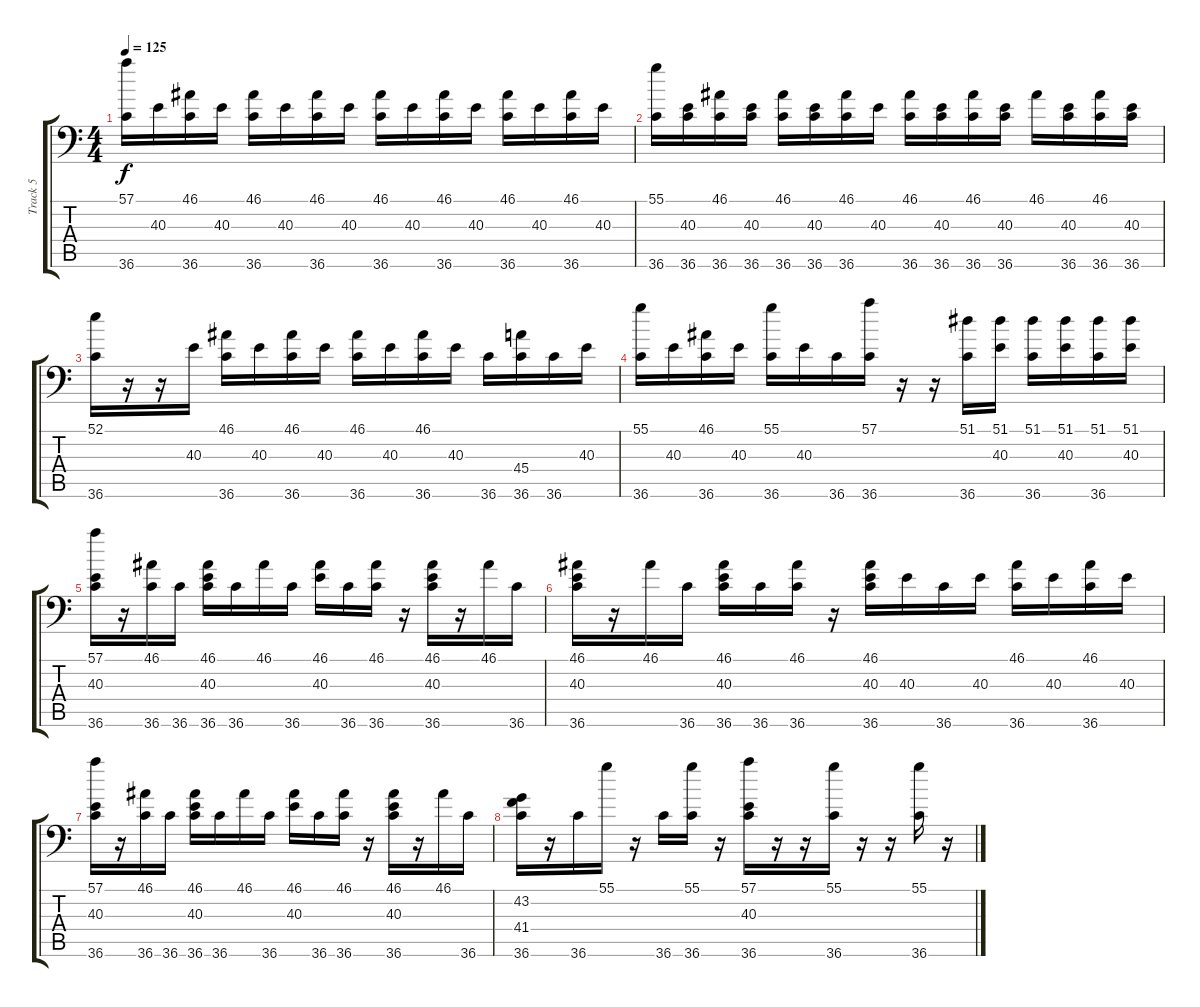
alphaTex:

\track ("Track 5" "Track 5") {instrument acousticgrandpiano}
\staff {score tabs}
\tuning (C-1 C-1 C-1 C-1 C-1 C-1) {hide}
\ts (4 4)
\tempo 125
\clef f4
\ks c
(57.1 36.6).16{dy f} 40.3.16 (46.1 36.6).16 40.3.16 (46.1 36.6).16 40.3.16 (46.1 36.6).16 40.3.16 (46.1 36.6).16 40.3.16 (46.1 36.6).16 40.3.16 (46.1 36.6).16 40.3.16 (46.1 36.6).16 40.3.16 |
(55.1 36.6).16 (40.3 36.6).16 (46.1 36.6).16 (40.3 36.6).16 (46.1 36.6).16 (40.3 36.6).16 (46.1 36.6).16 40.3.16 (46.1 36.6).16 (40.3 36.6).16 (46.1 36.6).16 (40.3 36.6).16 46.1.16 (40.3 36.6).16 (46.1 36.6).16 (40.3 36.6).16 |
(52.1 36.6).16 r.16 r.16 40.3.16 (46.1 36.6).16 40.3.16 (46.1 36.6).16 40.3.16 (46.1 36.6).16 40.3.16 (46.1 36.6).16 40.3.16 36.6.16 (45.4 36.6).16 36.6.16 40.3.16 |
(55.1 36.6).16 40.3.16 (46.1 36.6).16 40.3.16 (55.1 36.6).16 40.3.16 36.6.16 (57.1 36.6).16 r.16 r.16 (51.1 36.6).16 (51.1 40.3).16 (51.1 36.6).16 (51.1 40.3).16 (51.1 36.6).16 (51.1 40.3).16 |
(57.1 40.3 36.6).16 r.16 (46.1 36.6).16 36.6.16 (46.1 40.3 36.6).16 36.6.16 46.1.16 36.6.16 (46.1 40.3).16 36.6.16 (46.1 36.6).16 r.16 (46.1 40.3 36.6).16 r.16 46.1.16 36.6.16 |
(46.1 40.3 36.6).16 r.16 46.1.16 36.6.16 (46.1 40.3 36.6).16 36.6.16 (46.1 36.6).16 r.16 (46.1 40.3 36.6).16 40.3.16 36.6.16 40.3.16 (46.1 36.6).16 40.3.16 (46.1 36.6).16 40.3.16 |
(57.1 40.3 36.6).16 r.16 (46.1 36.6).16 36.6.16 (46.1 40.3 36.6).16 36.6.16 46.1.16 36.6.16 (46.1 40.3).16 36.6.16 (46.1 36.6).16 r.16 (46.1 40.3 36.6).16 r.16 46.1.16 36.6.16 |
(43.2 41.4 36.6).16 r.16 36.6.16 55.1.16 r.16 36.6.16 (55.1 36.6).16 r.16 (57.1 40.3 36.6).16 r.16 r.16 (55.1 36.6).16 r.16 r.16 (55.1 36.6).16 r.16
